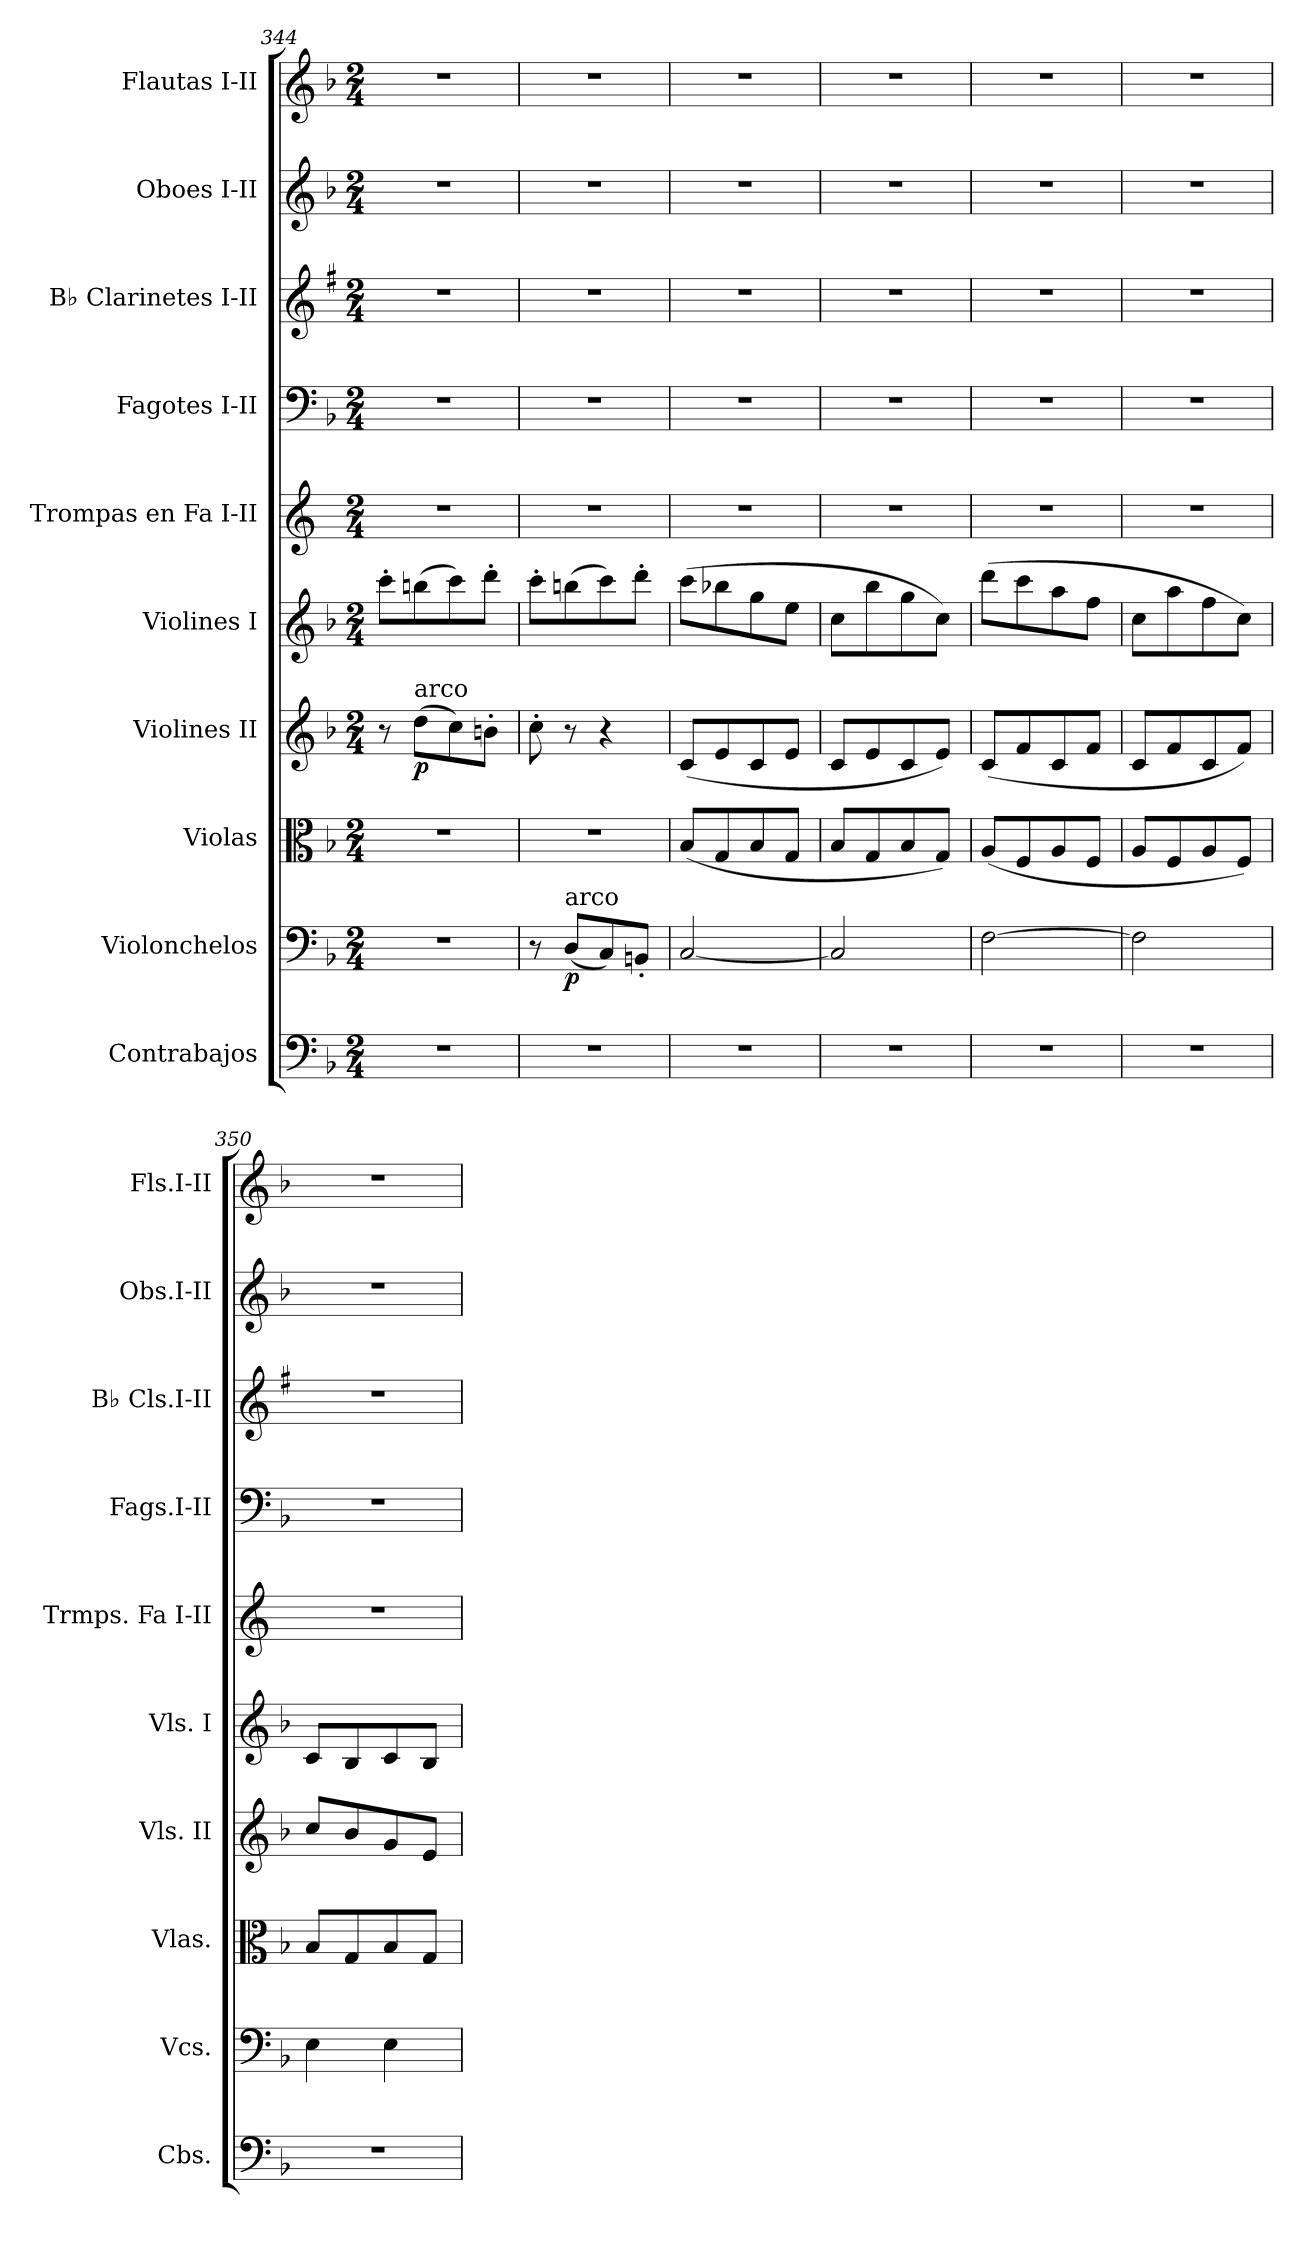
**kern	**kern	**dynam	**kern	**kern	**dynam	**kern	**kern	**kern	**kern	**kern	**kern
*part10	*part9	*part9	*part8	*part7	*part7	*part6	*part5	*part4	*part3	*part2	*part1
*staff10	*staff9	*staff9	*staff8	*staff7	*staff7	*staff6	*staff5	*staff4	*staff3	*staff2	*staff1
*I"Contrabajos	*I"Violonchelos	*	*I"Violas	*I"Violines II	*	*I"Violines I	*I"Trompas en Fa I-II	*I"Fagotes I-II	*I"B♭ Clarinetes I-II	*I"Oboes I-II	*I"Flautas I-II
*I'Cbs.	*I'Vcs.	*	*I'Vlas.	*I'Vls. II	*	*I'Vls. I	*I'Trmps. Fa I-II	*I'Fags.I-II	*I'B♭ Cls.I-II	*I'Obs.I-II	*I'Fls.I-II
*clefF4	*clefF4	*	*clefC3	*clefG2	*	*clefG2	*clefG2	*clefF4	*clefG2	*clefG2	*clefG2
*ITrd7c12	*	*	*	*	*	*	*ITrd4c7	*	*ITrd1c2	*	*
*k[b-]	*k[b-]	*	*k[b-]	*k[b-]	*	*k[b-]	*k[b-]	*k[b-]	*k[b-]	*k[b-]	*k[b-]
*M2/4	*M2/4	*	*M2/4	*M2/4	*	*M2/4	*M2/4	*M2/4	*M2/4	*M2/4	*M2/4
=344	=344	=344	=344	=344	=344	=344	=344	=344	=344	=344	=344
2r	2r	.	2r	8r	.	8ccc'\L	2r	2r	2r	2r	2r
!	!	!	!	!LO:TX:a:t=arco	!	!	!	!	!	!	!
!	!	!	!	!	!LO:DY:b	!	!	!	!	!	!
.	.	.	.	(8dd\L	p	(8bbn\	.	.	.	.	.
.	.	.	.	8cc\)	.	8ccc\)	.	.	.	.	.
.	.	.	.	8bn'\J	.	8ddd'\J	.	.	.	.	.
=345	=345	=345	=345	=345	=345	=345	=345	=345	=345	=345	=345
2r	8r	.	2r	8cc'\	.	8ccc'\L	2r	2r	2r	2r	2r
!	!LO:TX:a:t=arco	!	!	!	!	!	!	!	!	!	!
!	!	!LO:DY:b	!	!	!	!	!	!	!	!	!
.	(8D/L	p	.	8r	.	(8bbn\	.	.	.	.	.
.	8C/)	.	.	4r	.	8ccc\)	.	.	.	.	.
.	8BBn'/J	.	.	.	.	8ddd'\J	.	.	.	.	.
=346	=346	=346	=346	=346	=346	=346	=346	=346	=346	=346	=346
2r	[2C/	.	(8B-/L	(8c/L	.	(8ccc\L	2r	2r	2r	2r	2r
.	.	.	8G/	8e/	.	8bb-X\	.	.	.	.	.
.	.	.	8B-/	8c/	.	8gg\	.	.	.	.	.
.	.	.	8G/J	8e/J	.	8ee\J	.	.	.	.	.
!!LO:PB:g=z
=347	=347	=347	=347	=347	=347	=347	=347	=347	=347	=347	=347
2r	2C/]	.	8B-/L	8c/L	.	8cc\L	2r	2r	2r	2r	2r
.	.	.	8G/	8e/	.	8bb-\	.	.	.	.	.
.	.	.	8B-/	8c/	.	8gg\	.	.	.	.	.
.	.	.	8G/J)	8e/J)	.	8cc\J)	.	.	.	.	.
=348	=348	=348	=348	=348	=348	=348	=348	=348	=348	=348	=348
2r	[2F\	.	(8A/L	(8c/L	.	(8ddd\L	2r	2r	2r	2r	2r
.	.	.	8F/	8f/	.	8ccc\	.	.	.	.	.
.	.	.	8A/	8c/	.	8aa\	.	.	.	.	.
.	.	.	8F/J	8f/J	.	8ff\J	.	.	.	.	.
=349	=349	=349	=349	=349	=349	=349	=349	=349	=349	=349	=349
2r	2F\]	.	8A/L	8c/L	.	8cc\L	2r	2r	2r	2r	2r
.	.	.	8F/	8f/	.	8aa\	.	.	.	.	.
.	.	.	8A/	8c/	.	8ff\	.	.	.	.	.
.	.	.	8F/J)	8f/J)	.	8cc\J)	.	.	.	.	.
=350	=350	=350	=350	=350	=350	=350	=350	=350	=350	=350	=350
2r	4E\	.	8B-/L	8cc/L	.	8c/L	2r	2r	2r	2r	2r
.	.	.	8G/	8b-/	.	8B-/	.	.	.	.	.
.	4E\	.	8B-/	8g/	.	8c/	.	.	.	.	.
.	.	.	8G/J	8e/J	.	8B-/J	.	.	.	.	.
=	=	=	=	=	=	=	=	=	=	=	=
*-	*-	*-	*-	*-	*-	*-	*-	*-	*-	*-	*-
